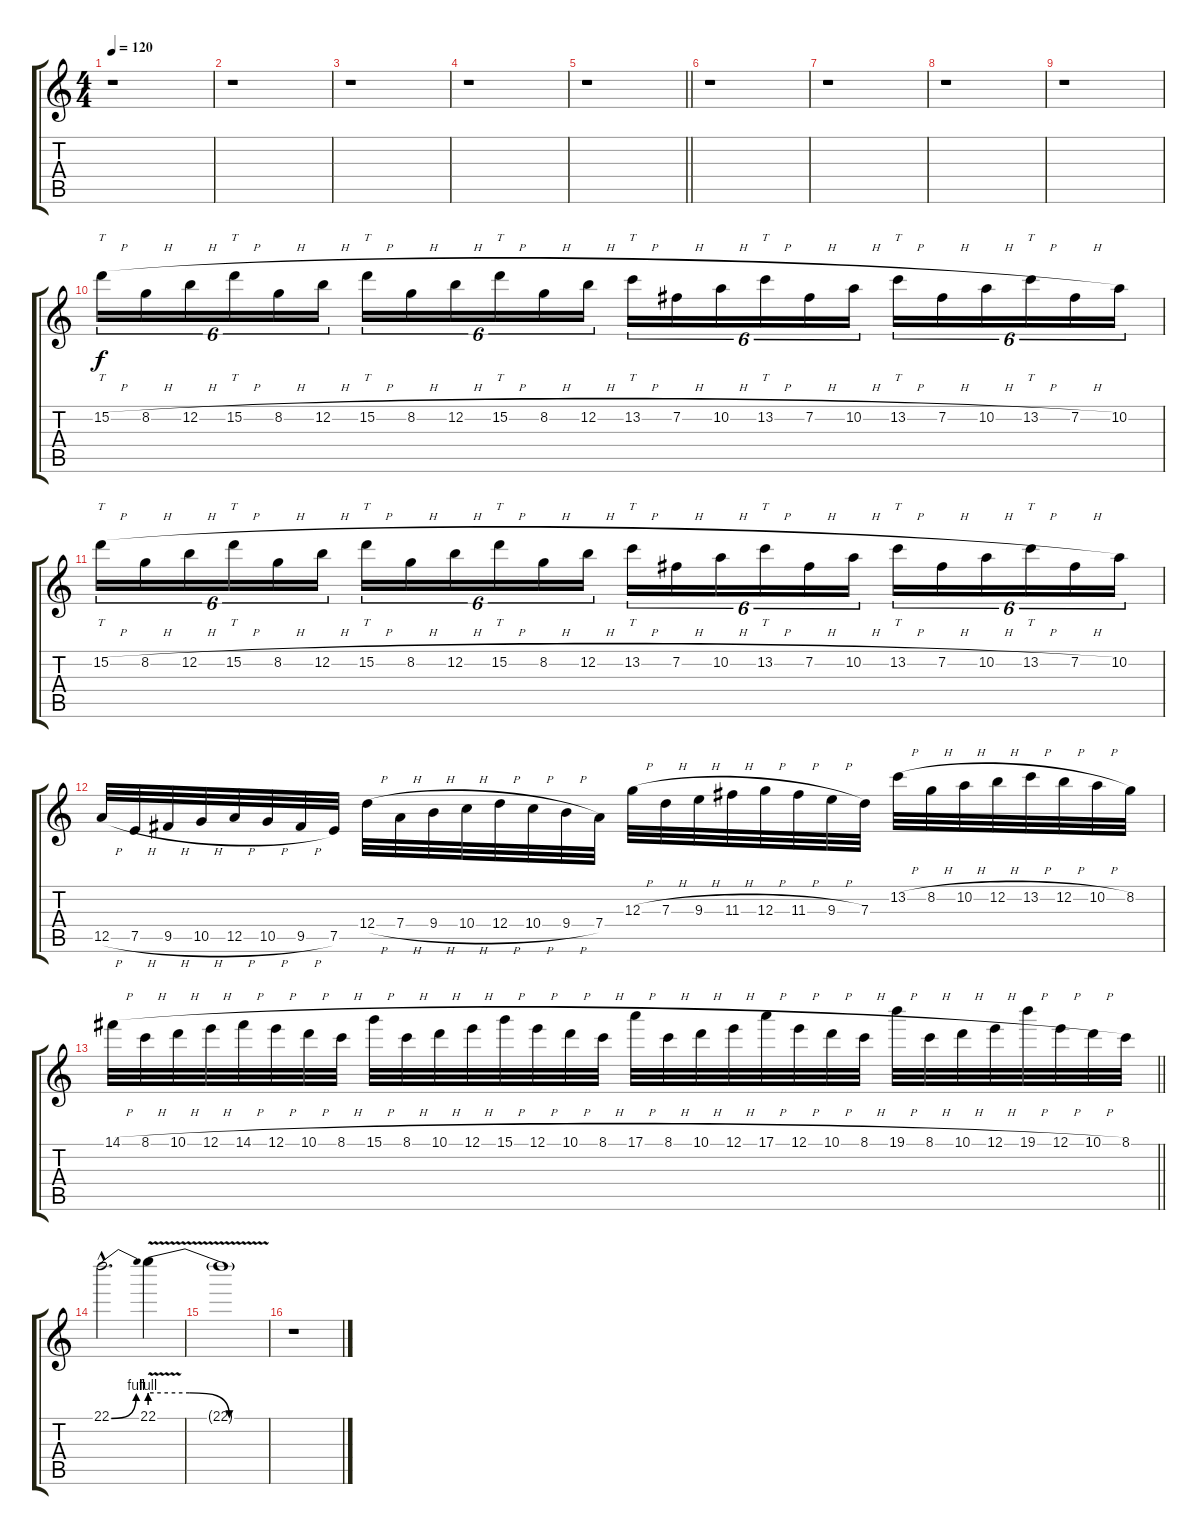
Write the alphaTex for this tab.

\track "" {instrument distortionguitar}
\staff {score tabs}
\tuning (E4 B3 G3 D3 A2 E2) {hide}
\ts (4 4)
\tempo 120
\clef g2
\ks c
r.1{dy f} |
r.1 |
r.1 |
r.1 |
\barLineRight lightlight
r.1 |
r.1 |
r.1 |
r.1 |
r.1 |
15.2{h}.16{tt tu (6 4)} 8.2{h}.16{tu (6 4)} 12.2{h}.16{tu (6 4)} 15.2{h}.16{tt tu (6 4)} 8.2{h}.16{tu (6 4)} 12.2{h}.16{tu (6 4)} 15.2{h}.16{tt tu (6 4)} 8.2{h}.16{tu (6 4)} 12.2{h}.16{tu (6 4)} 15.2{h}.16{tt tu (6 4)} 8.2{h}.16{tu (6 4)} 12.2{h}.16{tu (6 4)} 13.2{h}.16{tt tu (6 4)} 7.2{h}.16{tu (6 4)} 10.2{h}.16{tu (6 4)} 13.2{h}.16{tt tu (6 4)} 7.2{h}.16{tu (6 4)} 10.2{h}.16{tu (6 4)} 13.2{h}.16{tt tu (6 4)} 7.2{h}.16{tu (6 4)} 10.2{h}.16{tu (6 4)} 13.2{h}.16{tt tu (6 4)} 7.2{h}.16{tu (6 4)} 10.2.16{tu (6 4)} |
15.2{h}.16{tt tu (6 4)} 8.2{h}.16{tu (6 4)} 12.2{h}.16{tu (6 4)} 15.2{h}.16{tt tu (6 4)} 8.2{h}.16{tu (6 4)} 12.2{h}.16{tu (6 4)} 15.2{h}.16{tt tu (6 4)} 8.2{h}.16{tu (6 4)} 12.2{h}.16{tu (6 4)} 15.2{h}.16{tt tu (6 4)} 8.2{h}.16{tu (6 4)} 12.2{h}.16{tu (6 4)} 13.2{h}.16{tt tu (6 4)} 7.2{h}.16{tu (6 4)} 10.2{h}.16{tu (6 4)} 13.2{h}.16{tt tu (6 4)} 7.2{h}.16{tu (6 4)} 10.2{h}.16{tu (6 4)} 13.2{h}.16{tt tu (6 4)} 7.2{h}.16{tu (6 4)} 10.2{h}.16{tu (6 4)} 13.2{h}.16{tt tu (6 4)} 7.2{h}.16{tu (6 4)} 10.2.16{tu (6 4)} |
12.5{h}.32 7.5{h}.32 9.5{h}.32 10.5{h}.32 12.5{h}.32 10.5{h}.32 9.5{h}.32 7.5.32 12.4{h}.32 7.4{h}.32 9.4{h}.32 10.4{h}.32 12.4{h}.32 10.4{h}.32 9.4{h}.32 7.4.32 12.3{h}.32 7.3{h}.32 9.3{h}.32 11.3{h}.32 12.3{h}.32 11.3{h}.32 9.3{h}.32 7.3.32 13.2{h}.32 8.2{h}.32 10.2{h}.32 12.2{h}.32 13.2{h}.32 12.2{h}.32 10.2{h}.32 8.2.32 |
\barLineRight lightlight
14.1{h}.32 8.1{h}.32 10.1{h}.32 12.1{h}.32 14.1{h}.32 12.1{h}.32 10.1{h}.32 8.1{h}.32 15.1{h}.32 8.1{h}.32 10.1{h}.32 12.1{h}.32 15.1{h}.32 12.1{h}.32 10.1{h}.32 8.1{h}.32 17.1{h}.32 8.1{h}.32 10.1{h}.32 12.1{h}.32 17.1{h}.32 12.1{h}.32 10.1{h}.32 8.1{h}.32 19.1{h}.32 8.1{h}.32 10.1{h}.32 12.1{h}.32 19.1{h}.32 12.1{h}.32 10.1{h}.32 8.1.32 |
22.1{be (bend 0 0 60 4) hac}.2{d} 22.1{be (custom 0 4 20 4 40 0 60 0) v}.4 |
22.1{t}.1 |
r.1
